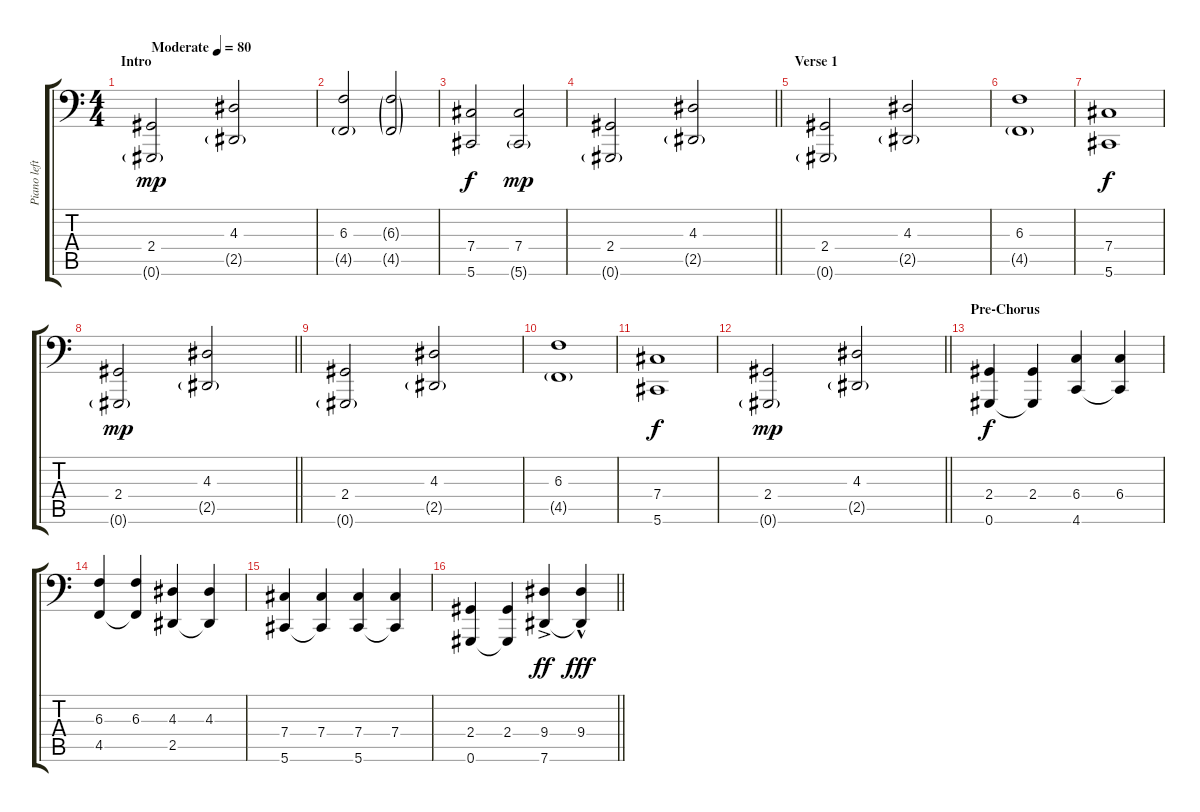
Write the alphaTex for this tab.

\track ("Piano left" "Piano left") {instrument acousticgrandpiano}
\staff {score tabs}
\tuning (Ab3 Eb3 B2 Gb2 Db2 Ab1) {hide}
\ts (4 4)
\section ("" "Intro")
\tempo (80 "Moderate")
\clef f4
\ks c
(2.4 0.6{g}).2{dy mp instrument acousticgrandpiano} (4.3 2.5{g}).2 |
(6.3 4.5{g}).2 (6.3{g} 4.5{g}).2 |
(7.4 5.6).2{dy f} (7.4 5.6{g}).2{dy mp} |
\barLineRight lightlight
(2.4 0.6{g}).2 (4.3 2.5{g}).2 |
\section ("" "Verse 1")
(2.4 0.6{g}).2 (4.3 2.5{g}).2 |
(6.3 4.5{g}).1 |
(7.4 5.6).1{dy f} |
\barLineRight lightlight
(2.4 0.6{g}).2{dy mp} (4.3 2.5{g}).2 |
(2.4 0.6{g}).2 (4.3 2.5{g}).2 |
(6.3 4.5{g}).1 |
(7.4 5.6).1{dy f} |
\barLineRight lightlight
(2.4 0.6{g}).2{dy mp} (4.3 2.5{g}).2 |
\section ("" "Pre-Chorus")
(2.4 0.6).4{dy f} (2.4 0.6{t}).4 (6.4 4.6).4 (6.4 4.6{t}).4 |
(6.3 4.5).4 (6.3 4.5{t}).4 (4.3 2.5).4 (4.3 2.5{t}).4 |
(7.4 5.6).4 (7.4 5.6{t}).4 (7.4 5.6).4 (7.4 5.6{t}).4 |
\barLineRight lightlight
(2.4 0.6).4 (2.4 0.6{t}).4 (9.4{ac} 7.6{ac}).4{dy ff} (9.4{hac} 7.6{t}).4{dy fff}
